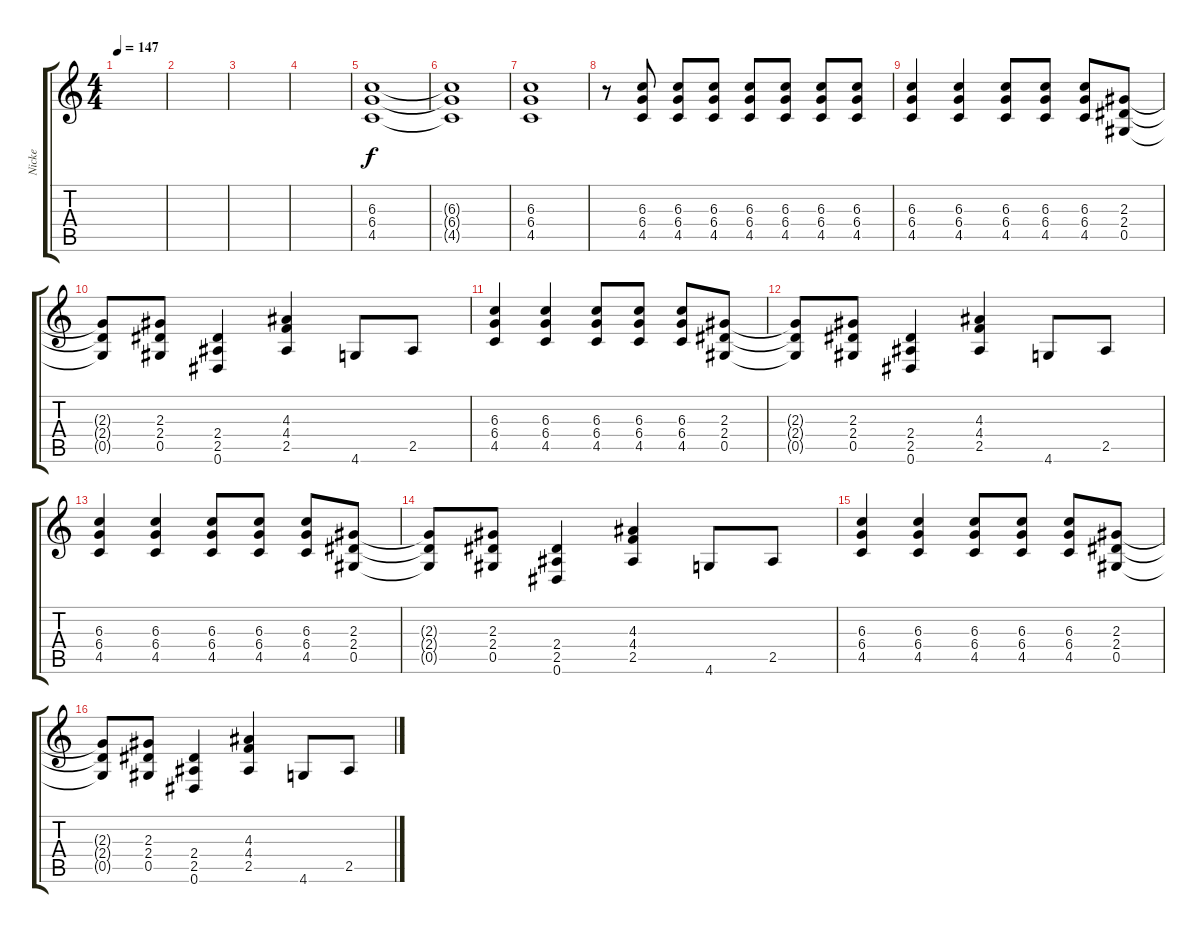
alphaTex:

\track ("Nicke" "Nicke") {instrument distortionguitar}
\staff {score tabs}
\tuning (Eb4 Bb3 Gb3 Db3 Ab2 Eb2) {hide}
\ts (4 4)
\tempo 147
\clef g2
\ks c
|
|
|
|
(6.3 6.4 4.5).1 |
(6.3{t} 6.4{t} 4.5{t}).1 |
(6.3 6.4 4.5).1 |
r.8 (6.3 6.4 4.5).8 (6.3 6.4 4.5).8 (6.3 6.4 4.5).8 (6.3 6.4 4.5).8 (6.3 6.4 4.5).8 (6.3 6.4 4.5).8 (6.3 6.4 4.5).8 |
(6.3 6.4 4.5).4 (6.3 6.4 4.5).4 (6.3 6.4 4.5).8 (6.3 6.4 4.5).8 (6.3 6.4 4.5).8 (2.3 2.4 0.5).8 |
(2.3{t} 2.4{t} 0.5{t}).8 (2.3 2.4 0.5).8 (2.4 2.5 0.6).4 (4.3 4.4 2.5).4 4.6.8 2.5.8 |
(6.3 6.4 4.5).4 (6.3 6.4 4.5).4 (6.3 6.4 4.5).8 (6.3 6.4 4.5).8 (6.3 6.4 4.5).8 (2.3 2.4 0.5).8 |
(2.3{t} 2.4{t} 0.5{t}).8 (2.3 2.4 0.5).8 (2.4 2.5 0.6).4 (4.3 4.4 2.5).4 4.6.8 2.5.8 |
(6.3 6.4 4.5).4 (6.3 6.4 4.5).4 (6.3 6.4 4.5).8 (6.3 6.4 4.5).8 (6.3 6.4 4.5).8 (2.3 2.4 0.5).8 |
(2.3{t} 2.4{t} 0.5{t}).8 (2.3 2.4 0.5).8 (2.4 2.5 0.6).4 (4.3 4.4 2.5).4 4.6.8 2.5.8 |
(6.3 6.4 4.5).4 (6.3 6.4 4.5).4 (6.3 6.4 4.5).8 (6.3 6.4 4.5).8 (6.3 6.4 4.5).8 (2.3 2.4 0.5).8 |
(2.3{t} 2.4{t} 0.5{t}).8 (2.3 2.4 0.5).8 (2.4 2.5 0.6).4 (4.3 4.4 2.5).4 4.6.8 2.5.8
